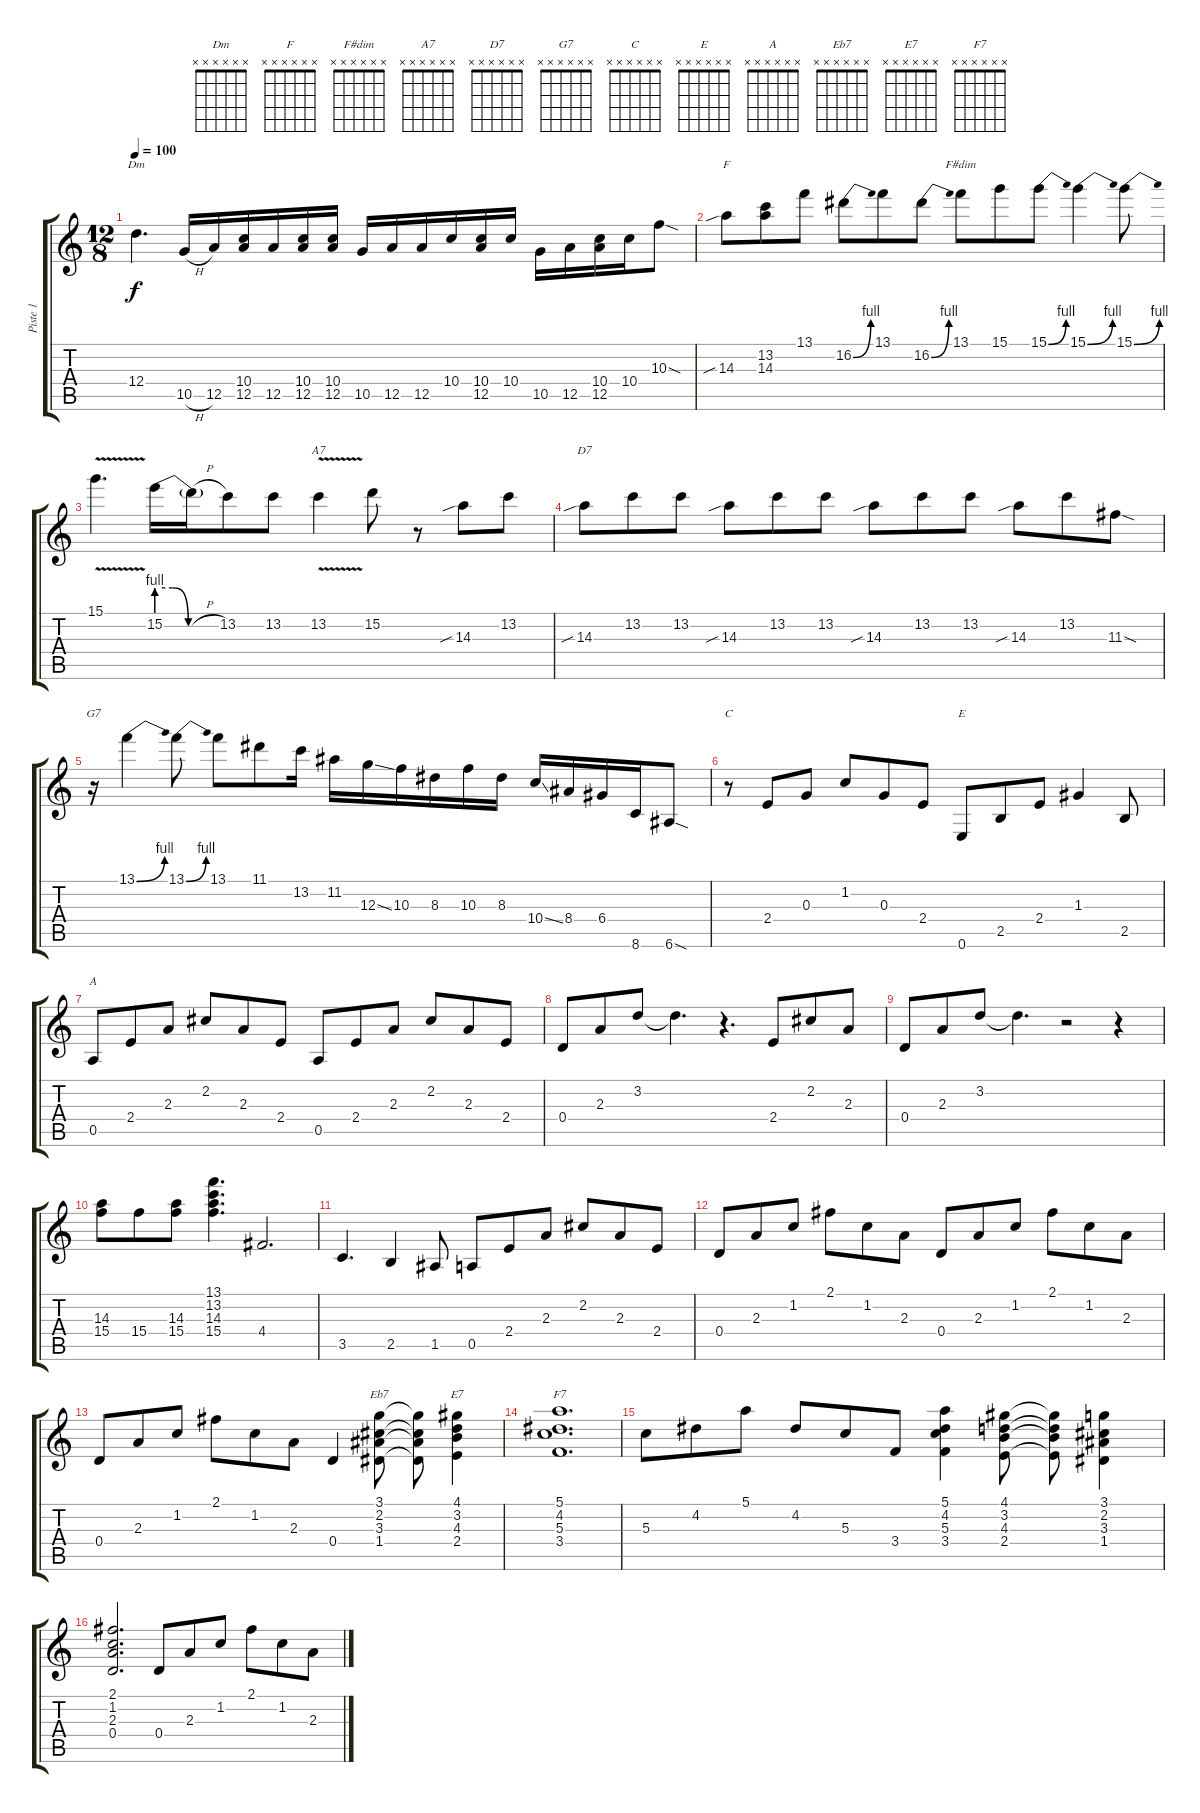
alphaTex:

\track ("Piste 1" "Piste 1") {instrument electricguitarclean}
\staff {score tabs}
\tuning (E4 B3 G3 D3 A2 E2) {hide}
\chord ("Dm" x x x x x x)
\chord ("F" x x x x x x)
\chord ("F#dim" x x x x x x)
\chord ("A7" x x x x x x)
\chord ("D7" x x x x x x)
\chord ("G7" x x x x x x)
\chord ("C" x x x x x x)
\chord ("E" x x x x x x)
\chord ("A" x x x x x x)
\chord ("Eb7" x x x x x x)
\chord ("E7" x x x x x x)
\chord ("F7" x x x x x x)
\ts (12 8)
\tempo 100
\clef g2
\ks c
12.4.4{d ch "Dm" dy f} 10.5{h}.16 12.5.16 (10.4 12.5).16 12.5.16 (10.4 12.5).16 (10.4 12.5).16 10.5.16 12.5.16 12.5.16 10.4.16 (10.4 12.5).16 10.4.16 10.5.16 12.5.16 (10.4 12.5).16 10.4.16 10.3{sod}.8 |
14.3{sib}.8{ch "F"} (13.2 14.3).8 13.1.8 16.2{be (bend 0 0 60 4)}.8 13.1.8 16.2{be (bend 0 0 60 4)}.8 13.1.8{ch "F#dim"} 15.1.8 15.1{be (bend 0 0 60 4)}.8 15.1{be (bend 0 0 60 4)}.4 15.1{be (bend 0 0 60 4)}.8 |
15.1{v}.4{d} 15.2{be (custom 0 4 15 4 30 0 60 0)}.16 15.2{h t}.16 13.2.8 13.2.8 13.2{v}.4{ch "A7"} 15.2.8 r.8 14.3{sib}.8 13.2.8 |
14.3{sib}.8{ch "D7"} 13.2.8 13.2.8 14.3{sib}.8 13.2.8 13.2.8 14.3{sib}.8 13.2.8 13.2.8 14.3{sib}.8 13.2.8 11.3{sod}.8 |
r.16{ch "G7"} 13.1{be (bend 0 0 60 4)}.4 13.1{be (bend 0 0 60 4)}.8 13.1.8 11.1.8 13.2.16 11.2.16 12.3{ss}.16 10.3.16 8.3.16 10.3.16 8.3.16 10.4{ss}.16 8.4.16 6.4.16 8.6.16 6.6{sod}.8 |
r.8{ch "C"} 2.4.8 0.3.8 1.2.8 0.3.8 2.4.8 0.6.8{ch "E"} 2.5.8 2.4.8 1.3.4 2.5.8 |
0.5.8{ch "A"} 2.4.8 2.3.8 2.2.8 2.3.8 2.4.8 0.5.8 2.4.8 2.3.8 2.2.8 2.3.8 2.4.8 |
0.4.8 2.3.8 3.2.8 3.2{t}.4{d} r.4{d} 2.4.8 2.2.8 2.3.8 |
0.4.8 2.3.8 3.2.8 3.2{t}.4{d} r.2 r.4 |
(14.3 15.4).8 15.4.8 (14.3 15.4).8 (13.1 13.2 14.3 15.4).4{d} 4.4.2{d} |
3.5.4{d} 2.5.4 1.5.8 0.5.8 2.4.8 2.3.8 2.2.8 2.3.8 2.4.8 |
0.4.8 2.3.8 1.2.8 2.1.8 1.2.8 2.3.8 0.4.8 2.3.8 1.2.8 2.1.8 1.2.8 2.3.8 |
0.4.8 2.3.8 1.2.8 2.1.8 1.2.8 2.3.8 0.4.4 (3.1 2.2 3.3 1.4).8{ch "Eb7"} (3.1{t} 2.2{t} 3.3{t} 1.4{t}).8 (4.1 3.2 4.3 2.4).4{ch "E7"} |
(5.1 4.2 5.3 3.4).1{d ch "F7"} |
5.3.8 4.2.8 5.1.8 4.2.8 5.3.8 3.4.8 (5.1 4.2 5.3 3.4).4 (4.1 3.2 4.3 2.4).8 (4.1{t} 3.2{t} 4.3{t} 2.4{t}).8 (3.1 2.2 3.3 1.4).4 |
(2.1 1.2 2.3 0.4).2{d} 0.4.8 2.3.8 1.2.8 2.1.8 1.2.8 2.3.8
